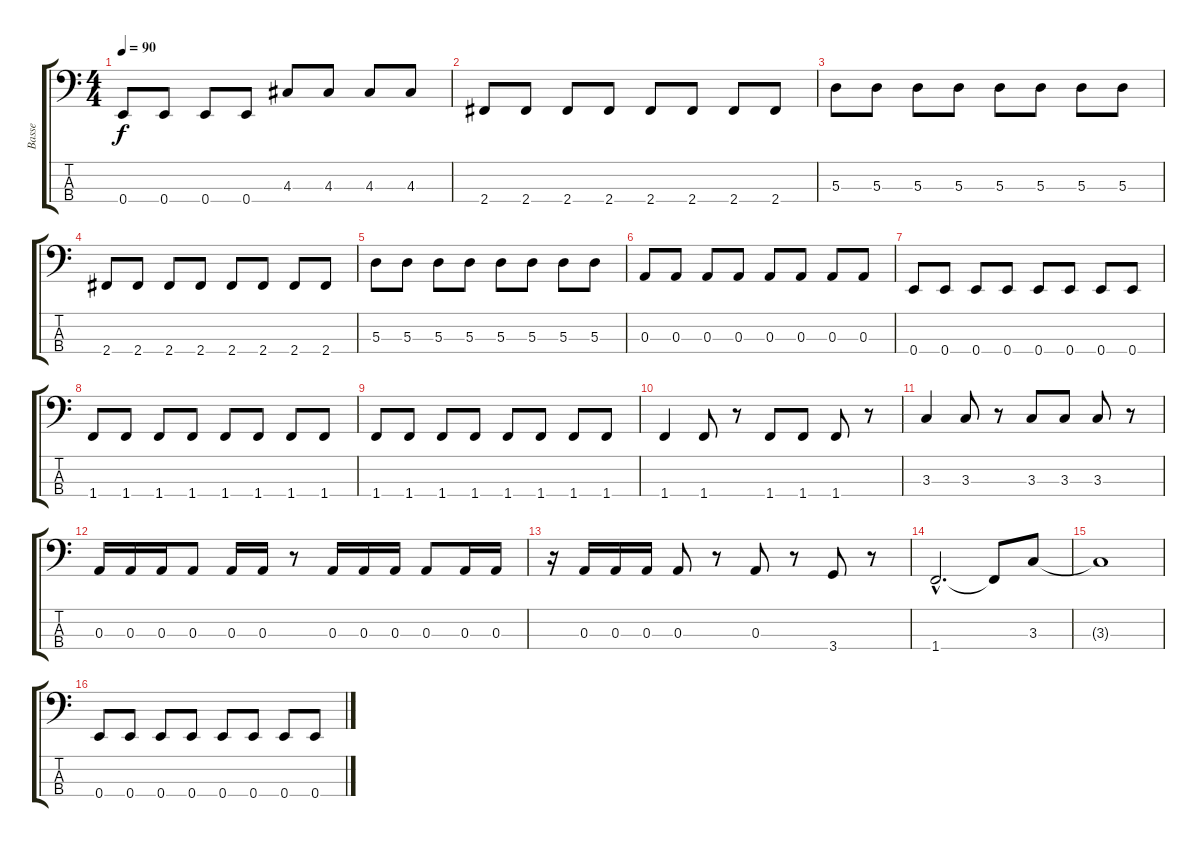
\track ("Basse" "Basse") {instrument acousticguitarnylon}
\staff {score tabs}
\tuning (G2 D2 A1 E1) {hide}
\ts (4 4)
\tempo 90
\clef f4
\ks c
0.4.8{dy f} 0.4.8 0.4.8 0.4.8 4.3.8 4.3.8 4.3.8 4.3.8 |
2.4.8 2.4.8 2.4.8 2.4.8 2.4.8 2.4.8 2.4.8 2.4.8 |
5.3.8 5.3.8 5.3.8 5.3.8 5.3.8 5.3.8 5.3.8 5.3.8 |
2.4.8 2.4.8 2.4.8 2.4.8 2.4.8 2.4.8 2.4.8 2.4.8 |
5.3.8 5.3.8 5.3.8 5.3.8 5.3.8 5.3.8 5.3.8 5.3.8 |
0.3.8 0.3.8 0.3.8 0.3.8 0.3.8 0.3.8 0.3.8 0.3.8 |
0.4.8 0.4.8 0.4.8 0.4.8 0.4.8 0.4.8 0.4.8 0.4.8 |
1.4.8 1.4.8 1.4.8 1.4.8 1.4.8 1.4.8 1.4.8 1.4.8 |
1.4.8 1.4.8 1.4.8 1.4.8 1.4.8 1.4.8 1.4.8 1.4.8 |
1.4.4 1.4.8 r.8 1.4.8 1.4.8 1.4.8 r.8 |
3.3.4 3.3.8 r.8 3.3.8 3.3.8 3.3.8 r.8 |
0.3.16 0.3.16 0.3.16 0.3.8 0.3.16 0.3.16 r.8 0.3.16 0.3.16 0.3.16 0.3.8 0.3.16 0.3.16 |
r.16 0.3.16 0.3.16 0.3.16 0.3.8 r.8 0.3.8 r.8 3.4.8 r.8 |
1.4{hac}.2{d} 1.4{t}.8 3.3.8 |
3.3{t}.1 |
0.4.8 0.4.8 0.4.8 0.4.8 0.4.8 0.4.8 0.4.8 0.4.8
